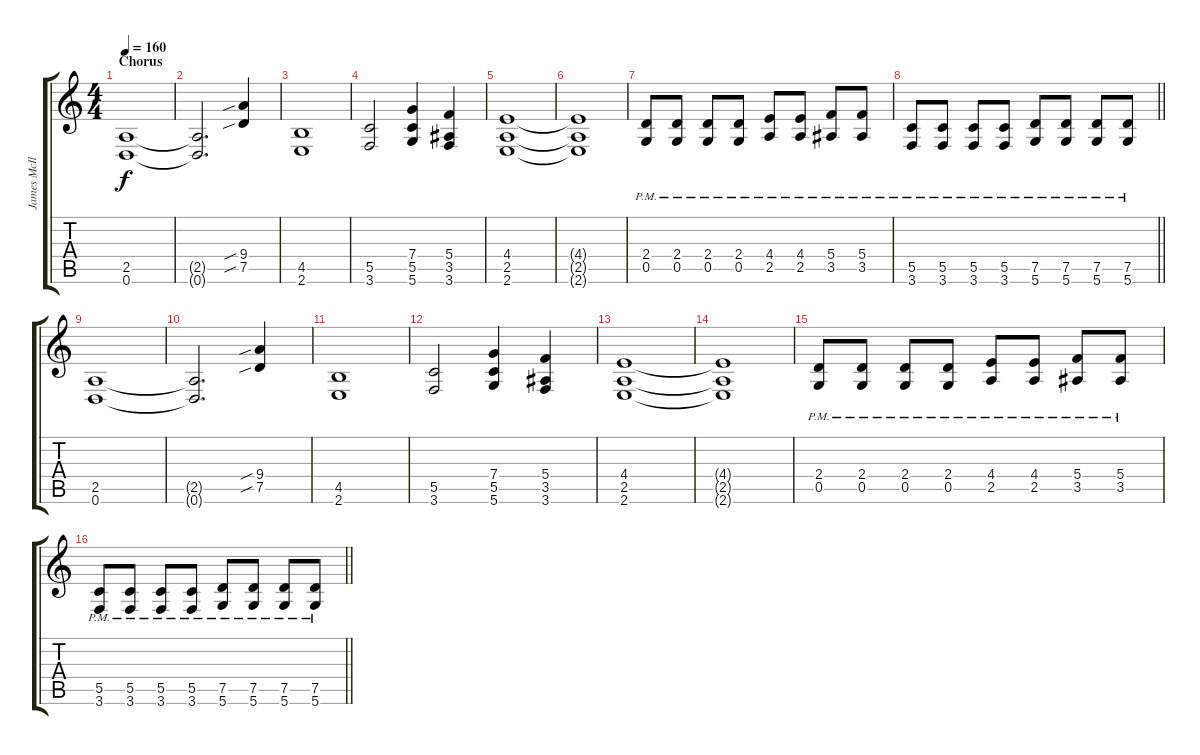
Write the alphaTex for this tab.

\track ("James McIlroy" "James McIl") {instrument distortionguitar}
\staff {score tabs}
\tuning (D4 A3 F3 C3 G2 D2) {hide}
\ts (4 4)
\section ("" "Chorus")
\tempo 160
\clef g2
\ks c
(2.5 0.6).1{dy f} |
(2.5{t} 0.6{t}).2{d} (9.4{sib} 7.5{sib}).4 |
(4.5 2.6).1 |
(5.5 3.6).2 (7.4 5.5 5.6).4 (5.4 3.5 3.6).4 |
(4.4 2.5 2.6).1 |
(4.4{t} 2.5{t} 2.6{t}).1 |
(2.4{pm} 0.5{pm}).8 (2.4{pm} 0.5{pm}).8 (2.4{pm} 0.5{pm}).8 (2.4{pm} 0.5{pm}).8 (4.4{pm} 2.5{pm}).8 (4.4{pm} 2.5{pm}).8 (5.4{pm} 3.5{pm}).8 (5.4{pm} 3.5{pm}).8 |
\barLineRight lightlight
(5.5{pm} 3.6{pm}).8 (5.5{pm} 3.6{pm}).8 (5.5{pm} 3.6{pm}).8 (5.5{pm} 3.6{pm}).8 (7.5{pm} 5.6{pm}).8 (7.5{pm} 5.6{pm}).8 (7.5{pm} 5.6{pm}).8 (7.5{pm} 5.6{pm}).8 |
(2.5 0.6).1 |
(2.5{t} 0.6{t}).2{d} (9.4{sib} 7.5{sib}).4 |
(4.5 2.6).1 |
(5.5 3.6).2 (7.4 5.5 5.6).4 (5.4 3.5 3.6).4 |
(4.4 2.5 2.6).1 |
(4.4{t} 2.5{t} 2.6{t}).1 |
(2.4{pm} 0.5{pm}).8 (2.4{pm} 0.5{pm}).8 (2.4{pm} 0.5{pm}).8 (2.4{pm} 0.5{pm}).8 (4.4{pm} 2.5{pm}).8 (4.4{pm} 2.5{pm}).8 (5.4{pm} 3.5{pm}).8 (5.4{pm} 3.5{pm}).8 |
\barLineRight lightlight
(5.5{pm} 3.6{pm}).8 (5.5{pm} 3.6{pm}).8 (5.5{pm} 3.6{pm}).8 (5.5{pm} 3.6{pm}).8 (7.5{pm} 5.6{pm}).8 (7.5{pm} 5.6{pm}).8 (7.5{pm} 5.6{pm}).8 (7.5{pm} 5.6{pm}).8
